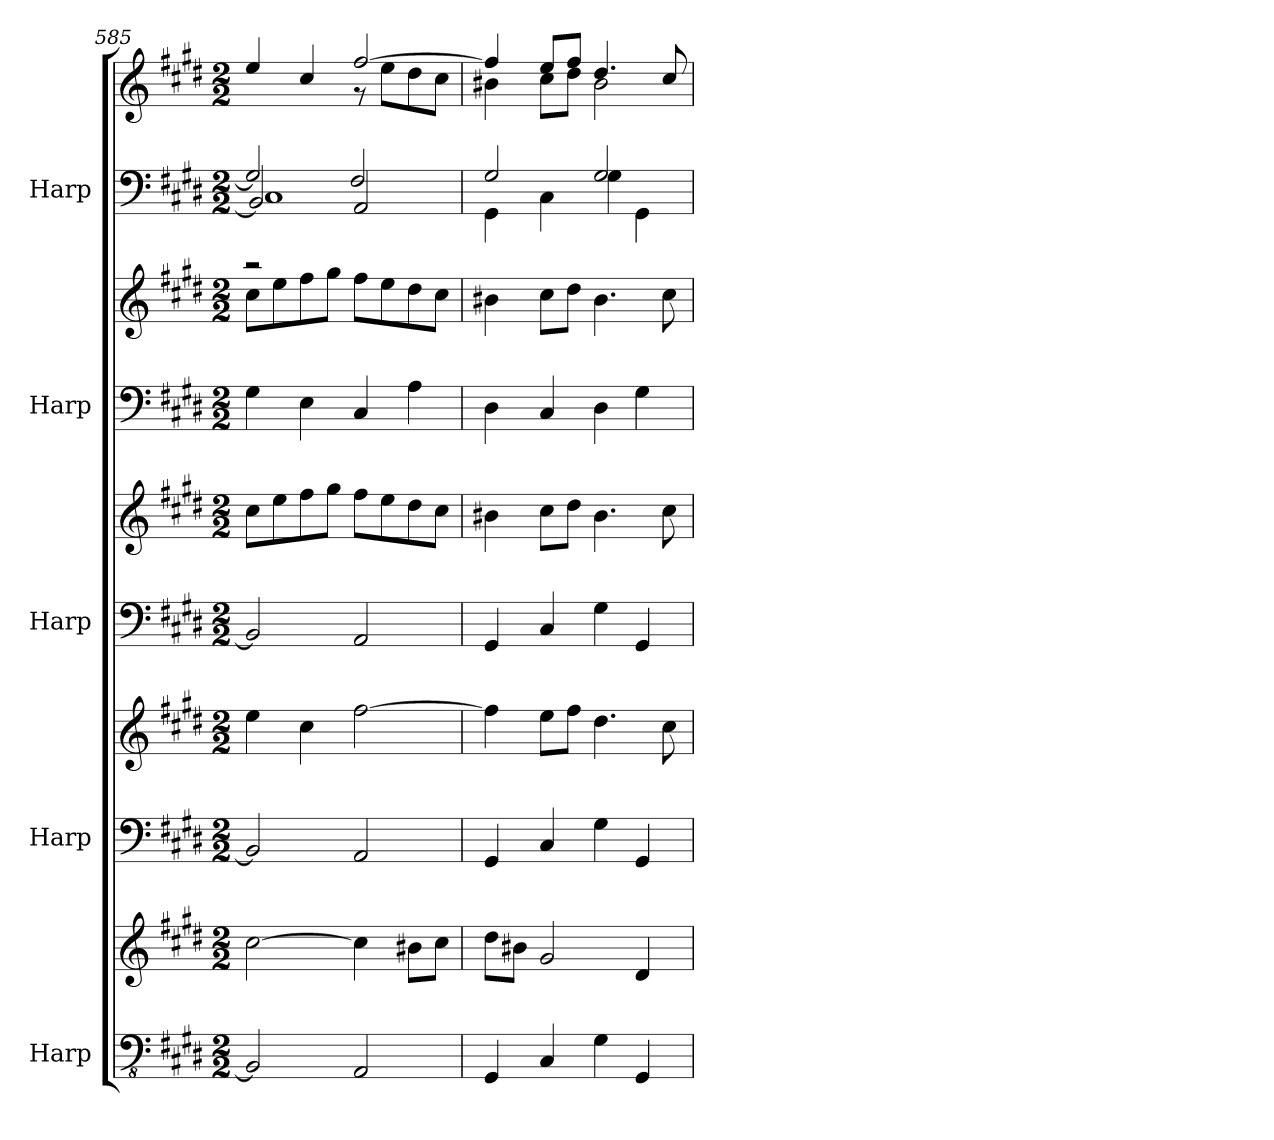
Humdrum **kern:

**kern	**kern	**kern	**kern	**kern	**kern	**kern	**kern	**kern	**kern
*part5	*part5	*part4	*part4	*part3	*part3	*part2	*part2	*part1	*part1
*staff10	*staff9	*staff8	*staff7	*staff6	*staff5	*staff4	*staff3	*staff2	*staff1
*I"Harp	*	*I"Harp	*	*I"Harp	*	*I"Harp	*	*I"Harp	*
*I'Hp	*	*I'Hp	*	*I'Hp	*	*I'Hp	*	*I'Hp	*
!!LO:PB:g=z
*clefFv4	*clefG2	*clefF4	*clefG2	*clefF4	*clefG2	*clefF4	*clefG2	*clefF4	*clefG2
*k[f#c#g#d#]	*k[f#c#g#d#]	*k[f#c#g#d#]	*k[f#c#g#d#]	*k[f#c#g#d#]	*k[f#c#g#d#]	*k[f#c#g#d#]	*k[f#c#g#d#]	*k[f#c#g#d#]	*k[f#c#g#d#]
*M2/2	*M2/2	*M2/2	*M2/2	*M2/2	*M2/2	*M2/2	*M2/2	*M2/2	*M2/2
=585	=585	=585	=585	=585	=585	=585	=585	=585	=585
*	*	*	*	*	*	*	*	*^	*^
*	*	*	*	*	*	*	*	*	*^	*	*
*	*	*	*	*	*	*	*	*	*	*^	*	*
2BBB/]	[2cc#\	2BB/]	4ee\	2BB/]	8cc#\L	4G#\	8cc#\L	2G#/]	2BB/]	1C#	2rDDD	4ee/	2ryy
.	.	.	.	.	8ee\	.	8ee\	.	.	.	.	.	.
.	.	.	4cc#\	.	8ff#\	4E\	8ff#\	.	.	.	.	4cc#/	.
.	.	.	.	.	8gg#\J	.	8gg#\J	.	.	.	.	.	.
2AAA/	4cc#\]	2AA/	[2ff#\	2AA/	8ff#\L	4C#/	8ff#\L	2ryy	2AA/	.	2F#/	[2ff#/	8r
.	.	.	.	.	8ee\	.	8ee\	.	.	.	.	.	8ee\L
.	8b#X\L	.	.	.	8dd#\	4A\	8dd#\	.	.	.	.	.	8dd#\
.	8cc#\J	.	.	.	8cc#\J	.	8cc#\J	.	.	.	.	.	8cc#\J
*	*	*	*	*	*	*	*	*	*v	*v	*v	*	*
=586	=586	=586	=586	=586	=586	=586	=586	=586	=586	=586	=586
4GGG#/	8dd#\L	4GG#/	4ff#\]	4GG#/	4b#X\	4D#\	4b#X\	2G#/	4GG#\	4ff#/]	4b#X\
.	8b#X\J	.	.	.	.	.	.	.	.	.	.
4CC#/	2g#/	4C#/	8ee\L	4C#/	8cc#\L	4C#/	8cc#\L	.	4C#\	8ee/L	8cc#\L
.	.	.	8ff#\J	.	8dd#\J	.	8dd#\J	.	.	8ff#/J	8dd#\J
4GG#\	.	4G#\	4.dd#\	4G#\	4.b#\	4D#\	4.b#\	2G#/	4G#\	4.dd#/	2b#\
4GGG#/	4d#/	4GG#/	.	4GG#/	.	4G#\	.	.	4GG#\	.	.
.	.	.	8cc#\	.	8cc#\	.	8cc#\	.	.	8cc#/	.
*	*	*	*	*	*	*	*	*v	*v	*	*
*	*	*	*	*	*	*	*	*	*v	*v
=	=	=	=	=	=	=	=	=	=
*-	*-	*-	*-	*-	*-	*-	*-	*-	*-
